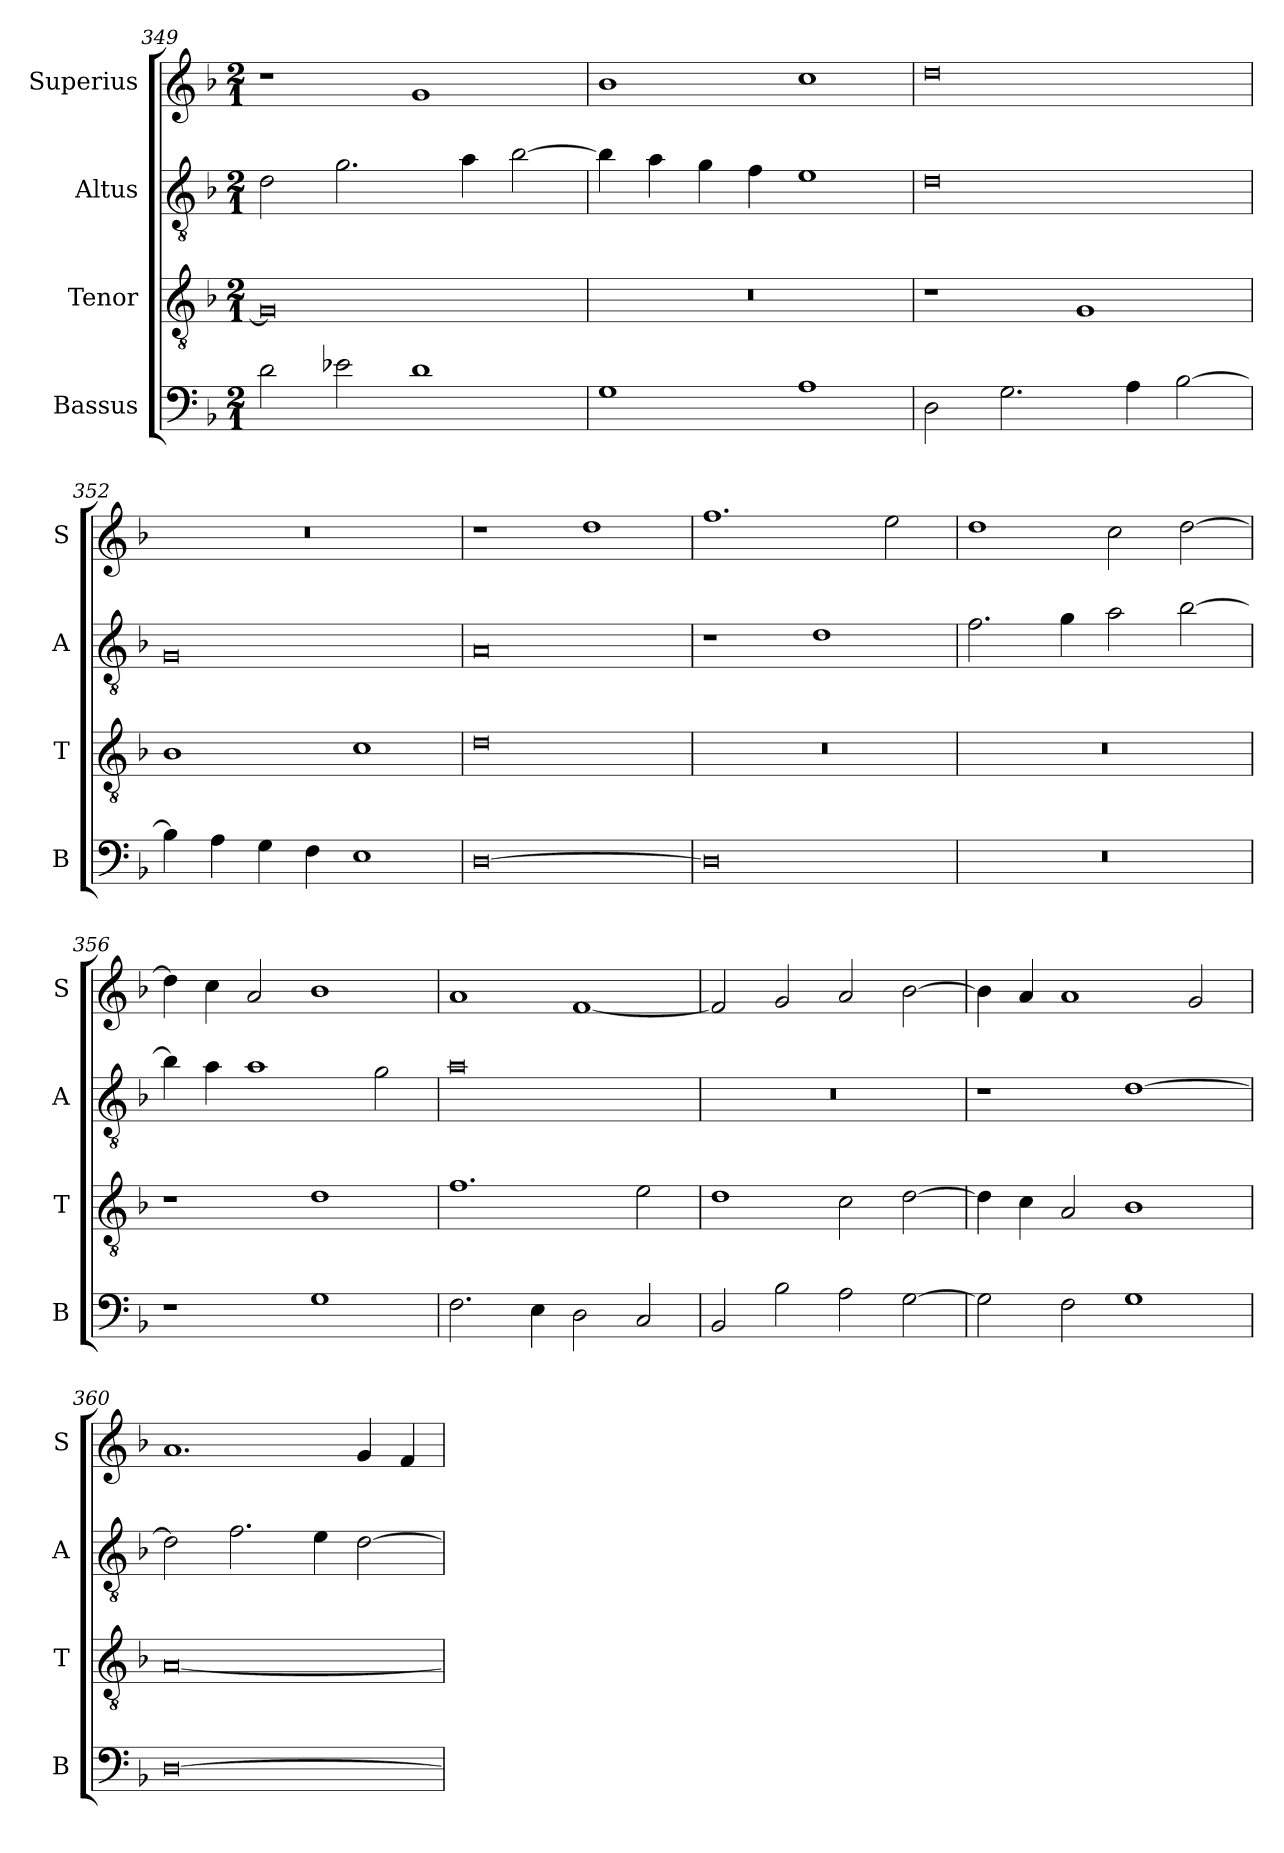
**kern	**kern	**kern	**kern
*part4	*part3	*part2	*part1
*staff4	*staff3	*staff2	*staff1
*I"Bassus	*I"Tenor	*I"Altus	*I"Superius
*I'B	*I'T	*I'A	*I'S
*clefF4	*clefGv2	*clefGv2	*clefG2
*k[b-]	*k[b-]	*k[b-]	*k[b-]
*M2/1	*M2/1	*M2/1	*M2/1
=349	=349	=349	=349
2d\	0G]	2d\	1r
2e-X\	.	2.g\	.
1d	.	.	1g
.	.	4a\	.
.	.	[2b-\	.
=350	=350	=350	=350
1G	0r	4b-\]	1b-
.	.	4a\	.
.	.	4g\	.
.	.	4f\	.
1A	.	1e	1cc
=351	=351	=351	=351
2D\	1r	0d	0dd
2.G\	.	.	.
.	1G	.	.
4A\	.	.	.
[2B-\	.	.	.
=352	=352	=352	=352
4B-\]	1B-	0G	0r
4A\	.	.	.
4G\	.	.	.
4F\	.	.	.
1E	1c	.	.
=353	=353	=353	=353
[0D	0d	0A	1r
.	.	.	1dd
=354	=354	=354	=354
0D]	0r	1r	1.ff
.	.	1d	.
.	.	.	2ee\
=355	=355	=355	=355
0r	0r	2.f\	1dd
.	.	4g\	.
.	.	2a\	2cc\
.	.	[2b-\	[2dd\
=356	=356	=356	=356
1r	1r	4b-\]	4dd\]
.	.	4a\	4cc\
.	.	1a	2a/
1G	1d	.	1b-
.	.	2g\	.
=357	=357	=357	=357
2.F\	1.f	0a	1a
4E\	.	.	.
2D\	.	.	[1f
2C/	2e\	.	.
=358	=358	=358	=358
2BB-/	1d	0r	2f/]
2B-\	.	.	2g/
2A\	2c\	.	2a/
[2G\	[2d\	.	[2b-\
=359	=359	=359	=359
2G\]	4d\]	1r	4b-\]
.	4c\	.	4a/
2F\	2A/	.	1a
1G	1B-	[1d	.
.	.	.	2g/
=360	=360	=360	=360
[0D	[0A	2d\]	1.a
.	.	2.f\	.
.	.	4e\	.
.	.	[2d\	4g/
.	.	.	4f/
=	=	=	=
*-	*-	*-	*-
